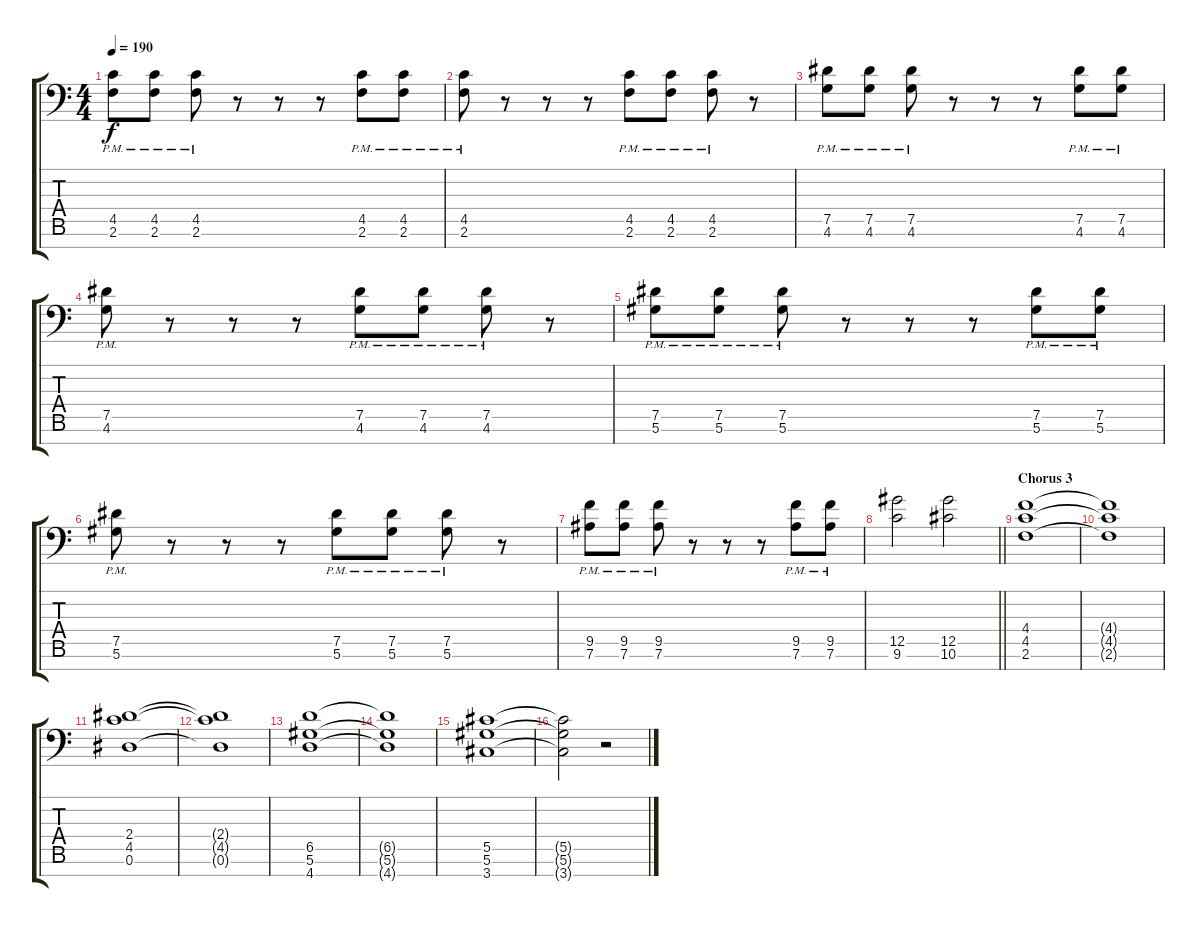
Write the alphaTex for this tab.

\track "" {instrument distortionguitar}
\staff {score tabs}
\tuning (Eb4 Bb3 Gb3 Db3 Ab2 Eb2 Bb1) {hide}
\ts (4 4)
\tempo 190
\clef f4
\ks c
(4.5{pm} 2.6{pm}).8{dy f} (4.5{pm} 2.6{pm}).8 (4.5{pm} 2.6{pm}).8 r.8 r.8 r.8 (4.5{pm} 2.6{pm}).8 (4.5{pm} 2.6{pm}).8 |
(4.5{pm} 2.6{pm}).8 r.8 r.8 r.8 (4.5{pm} 2.6{pm}).8 (4.5{pm} 2.6{pm}).8 (4.5{pm} 2.6{pm}).8 r.8 |
(7.5{pm} 4.6{pm}).8 (7.5{pm} 4.6{pm}).8 (7.5{pm} 4.6{pm}).8 r.8 r.8 r.8 (7.5{pm} 4.6{pm}).8 (7.5{pm} 4.6{pm}).8 |
(7.5{pm} 4.6{pm}).8 r.8 r.8 r.8 (7.5{pm} 4.6{pm}).8 (7.5{pm} 4.6{pm}).8 (7.5{pm} 4.6{pm}).8 r.8 |
(7.5{pm} 5.6{pm}).8 (7.5{pm} 5.6{pm}).8 (7.5{pm} 5.6{pm}).8 r.8 r.8 r.8 (7.5{pm} 5.6{pm}).8 (7.5{pm} 5.6{pm}).8 |
(7.5{pm} 5.6{pm}).8 r.8 r.8 r.8 (7.5{pm} 5.6{pm}).8 (7.5{pm} 5.6{pm}).8 (7.5{pm} 5.6{pm}).8 r.8 |
(9.5{pm} 7.6{pm}).8 (9.5{pm} 7.6{pm}).8 (9.5{pm} 7.6{pm}).8 r.8 r.8 r.8 (9.5{pm} 7.6{pm}).8 (9.5{pm} 7.6{pm}).8 |
\barLineRight lightlight
(12.5 9.6).2 (12.5 10.6).2 |
\section ("" "Chorus 3")
(4.4 4.5 2.6).1{volume 8} |
(4.4{t} 4.5{t} 2.6{t}).1 |
(2.4 4.5 0.6).1 |
(2.4{t} 4.5{t} 0.6{t}).1 |
(6.5 5.6 4.7).1 |
(6.5{t} 5.6{t} 4.7{t}).1 |
(5.5 5.6 3.7).1 |
(5.5{t} 5.6{t} 3.7{t}).2 r.2
